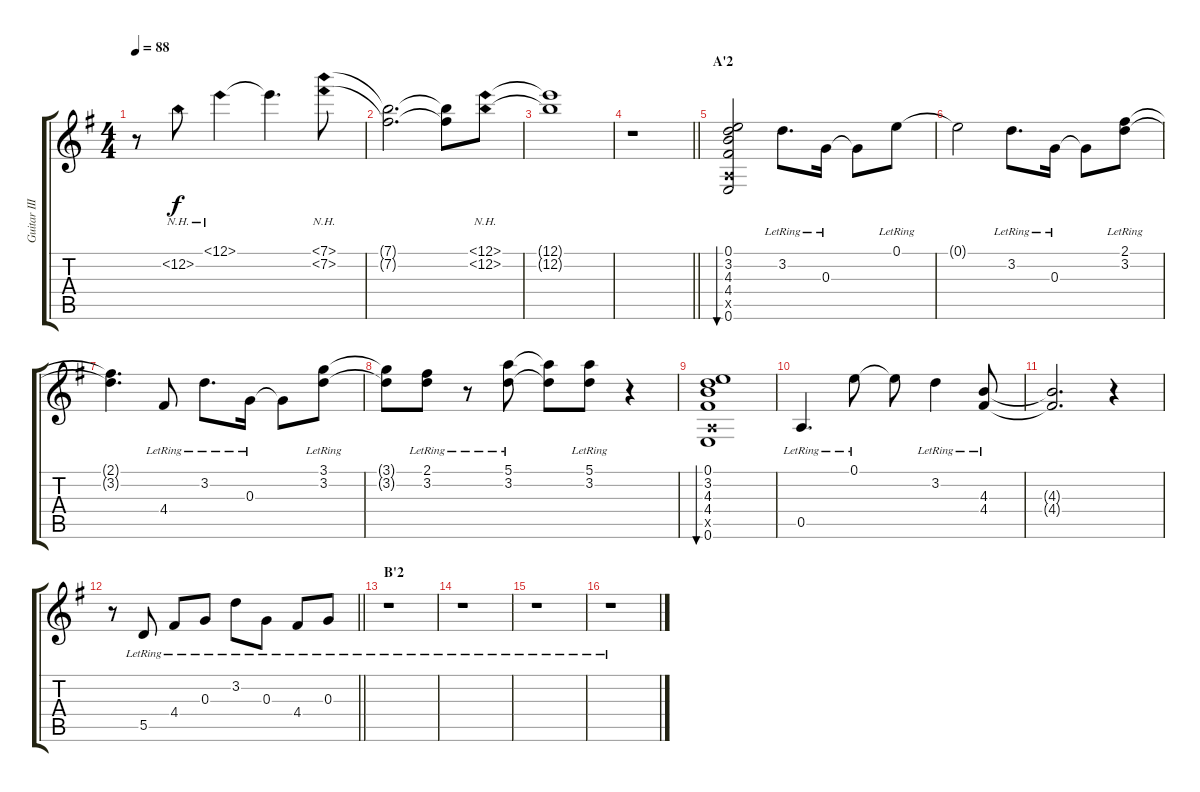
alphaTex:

\track ("Guitar III" "Guitar III") {instrument electricguitarclean}
\staff {score tabs}
\tuning (E4 B3 G3 D3 A2 E2) {hide}
\ts (4 4)
\tempo 88
\clef g2
\ks g
r.8{dy f} 12.2{nh}.8 12.1{nh}.4 12.1{t}.4{d} (7.1{nh} 7.2{nh}).8 |
(7.1{t} 7.2{t}).2{d} (7.1{t} 7.2{t}).8 (12.1{nh} 12.2{nh}).8 |
(12.1{t} 12.2{t}).1 |
\barLineRight lightlight
r.1 |
\section ("" "A'2")
(0.1 3.2 4.3 4.4 0.5{x} 0.6).2{bu 240} 3.2{lr}.8{d} 0.3{lr}.16 0.3{t}.8 0.1{lr}.8 |
0.1{t}.2 3.2{lr}.8{d} 0.3{lr}.16 0.3{t}.8 (2.1{lr} 3.2{lr}).8 |
(2.1{t} 3.2{t}).4{d} 4.4{lr}.8 3.2{lr}.8{d} 0.3{lr}.16 0.3{t}.8 (3.1{lr} 3.2{lr}).8 |
(3.1{t} 3.2{t}).8 (2.1{lr} 3.2{lr}).8 r.8 (5.1{lr} 3.2{lr}).8 (5.1{t} 3.2{t}).8 (5.1{lr} 3.2{lr}).8 r.4 |
(0.1 3.2 4.3 4.4 0.5{x} 0.6).1{bu 240} |
0.5{lr}.4{d} 0.1{lr}.8 0.1{t}.8 3.2{lr}.4 (4.3{lr} 4.4{lr}).8 |
(4.3{t} 4.4{t}).2{d} r.4 |
\barLineRight lightlight
r.8 5.5{lr}.8 4.4{lr}.8 0.3{lr}.8 3.2{lr}.8 0.3{lr}.8 4.4{lr}.8 0.3{lr}.8 |
\section ("" "B'2")
r.1 |
r.1 |
r.1 |
r.1
